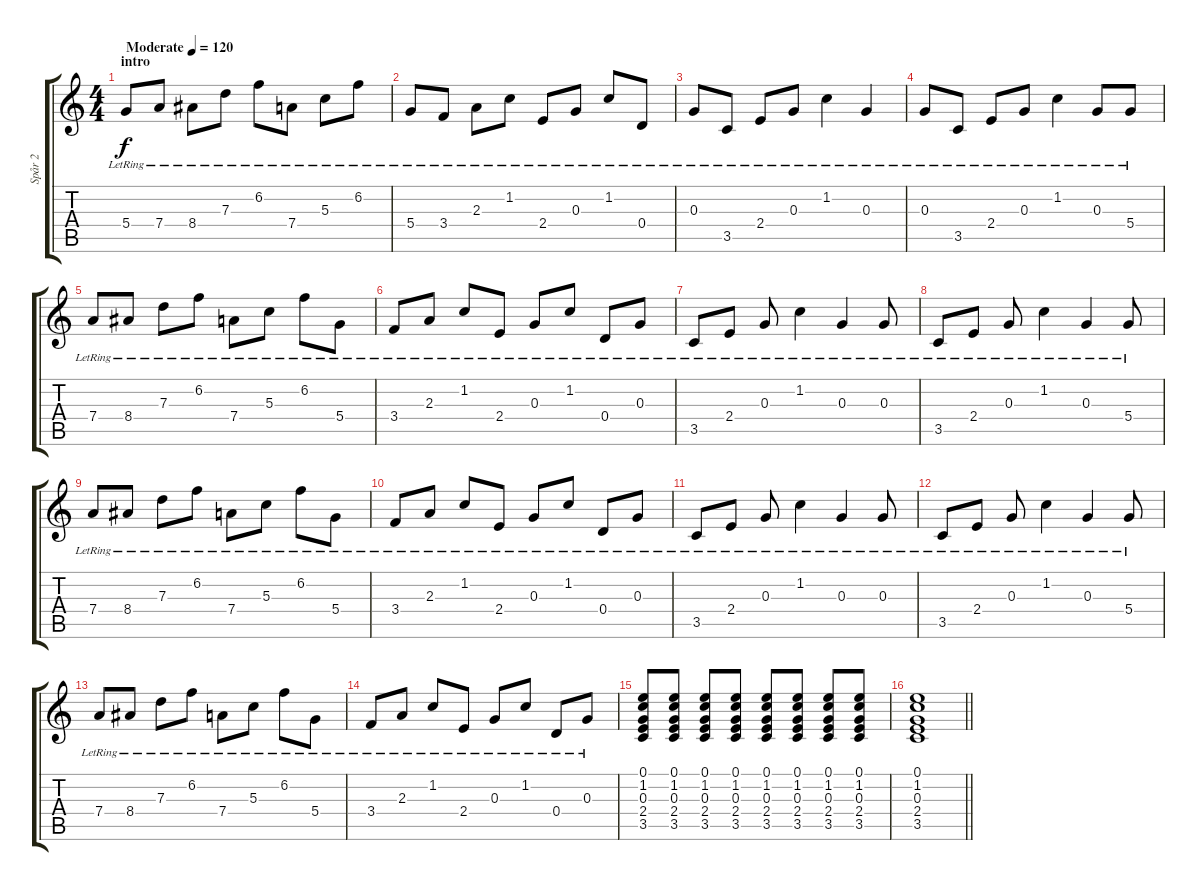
\track ("Spår 2" "Spår 2") {instrument electricguitarjazz}
\staff {score tabs}
\tuning (E4 B3 G3 D3 A2 E2) {hide}
\ts (4 4)
\section ("" "intro")
\tempo (120 "Moderate")
\clef g2
\ks c
5.4{lr}.8{dy f instrument electricguitarjazz} 7.4{lr}.8 8.4{lr}.8 7.3{lr}.8 6.2{lr}.8 7.4{lr}.8 5.3{lr}.8 6.2{lr}.8 |
5.4{lr}.8 3.4{lr}.8 2.3{lr}.8 1.2{lr}.8 2.4{lr}.8 0.3{lr}.8 1.2{lr}.8 0.4{lr}.8 |
0.3{lr}.8 3.5{lr}.8 2.4{lr}.8 0.3{lr}.8 1.2{lr}.4 0.3{lr}.4 |
0.3{lr}.8 3.5{lr}.8 2.4{lr}.8 0.3{lr}.8 1.2{lr}.4 0.3{lr}.8 5.4{lr}.8 |
7.4{lr}.8 8.4{lr}.8 7.3{lr}.8 6.2{lr}.8 7.4{lr}.8 5.3{lr}.8 6.2{lr}.8 5.4{lr}.8 |
3.4{lr}.8 2.3{lr}.8 1.2{lr}.8 2.4{lr}.8 0.3{lr}.8 1.2{lr}.8 0.4{lr}.8 0.3{lr}.8 |
3.5{lr}.8 2.4{lr}.8 0.3{lr}.8 1.2{lr}.4 0.3{lr}.4 0.3{lr}.8 |
3.5{lr}.8 2.4{lr}.8 0.3{lr}.8 1.2{lr}.4 0.3{lr}.4 5.4{lr}.8 |
7.4{lr}.8 8.4{lr}.8 7.3{lr}.8 6.2{lr}.8 7.4{lr}.8 5.3{lr}.8 6.2{lr}.8 5.4{lr}.8 |
3.4{lr}.8 2.3{lr}.8 1.2{lr}.8 2.4{lr}.8 0.3{lr}.8 1.2{lr}.8 0.4{lr}.8 0.3{lr}.8 |
3.5{lr}.8 2.4{lr}.8 0.3{lr}.8 1.2{lr}.4 0.3{lr}.4 0.3{lr}.8 |
3.5{lr}.8 2.4{lr}.8 0.3{lr}.8 1.2{lr}.4 0.3{lr}.4 5.4{lr}.8 |
7.4{lr}.8 8.4{lr}.8 7.3{lr}.8 6.2{lr}.8 7.4{lr}.8 5.3{lr}.8 6.2{lr}.8 5.4{lr}.8 |
3.4{lr}.8 2.3{lr}.8 1.2{lr}.8 2.4{lr}.8 0.3{lr}.8 1.2{lr}.8 0.4{lr}.8 0.3{lr}.8 |
(0.1 1.2 0.3 2.4 3.5).8 (0.1 1.2 0.3 2.4 3.5).8 (0.1 1.2 0.3 2.4 3.5).8 (0.1 1.2 0.3 2.4 3.5).8 (0.1 1.2 0.3 2.4 3.5).8 (0.1 1.2 0.3 2.4 3.5).8 (0.1 1.2 0.3 2.4 3.5).8 (0.1 1.2 0.3 2.4 3.5).8 |
\barLineRight lightlight
(0.1 1.2 0.3 2.4 3.5).1
